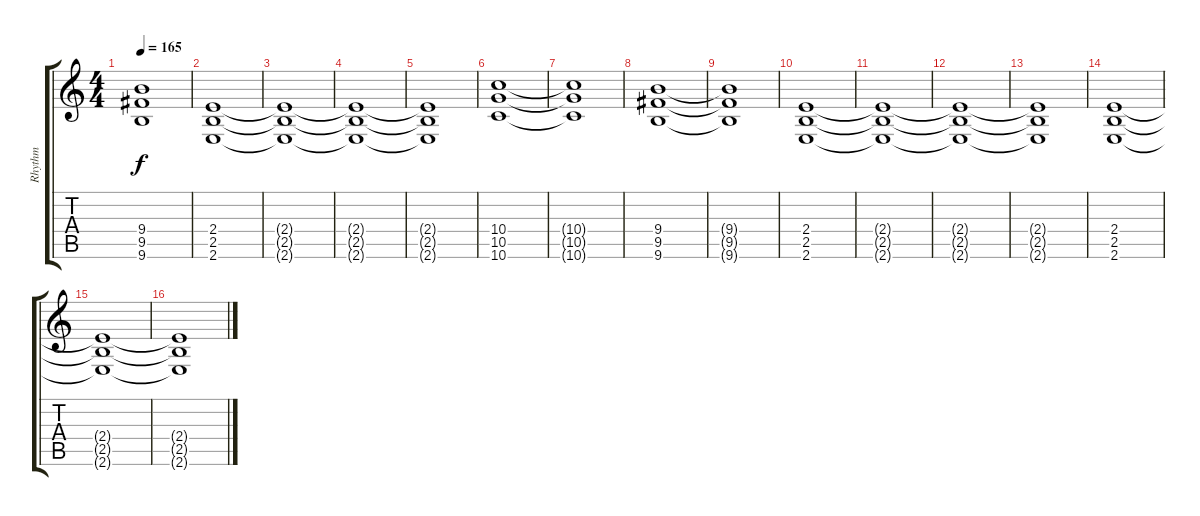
\track ("Rhythm" "Rhythm") {instrument distortionguitar}
\staff {score tabs}
\tuning (E4 B3 G3 D3 A2 D2) {hide}
\ts (4 4)
\tempo 165
\clef g2
\ks c
(9.4{t} 9.5{t} 9.6{t}).1{dy f} |
(2.4 2.5 2.6).1 |
(2.4{t} 2.5{t} 2.6{t}).1 |
(2.4{t} 2.5{t} 2.6{t}).1 |
(2.4{t} 2.5{t} 2.6{t}).1 |
(10.4 10.5 10.6).1 |
(10.4{t} 10.5{t} 10.6{t}).1 |
(9.4 9.5 9.6).1 |
(9.4{t} 9.5{t} 9.6{t}).1 |
(2.4 2.5 2.6).1 |
(2.4{t} 2.5{t} 2.6{t}).1 |
(2.4{t} 2.5{t} 2.6{t}).1 |
(2.4{t} 2.5{t} 2.6{t}).1 |
(2.4 2.5 2.6).1 |
(2.4{t} 2.5{t} 2.6{t}).1 |
(2.4{t} 2.5{t} 2.6{t}).1
